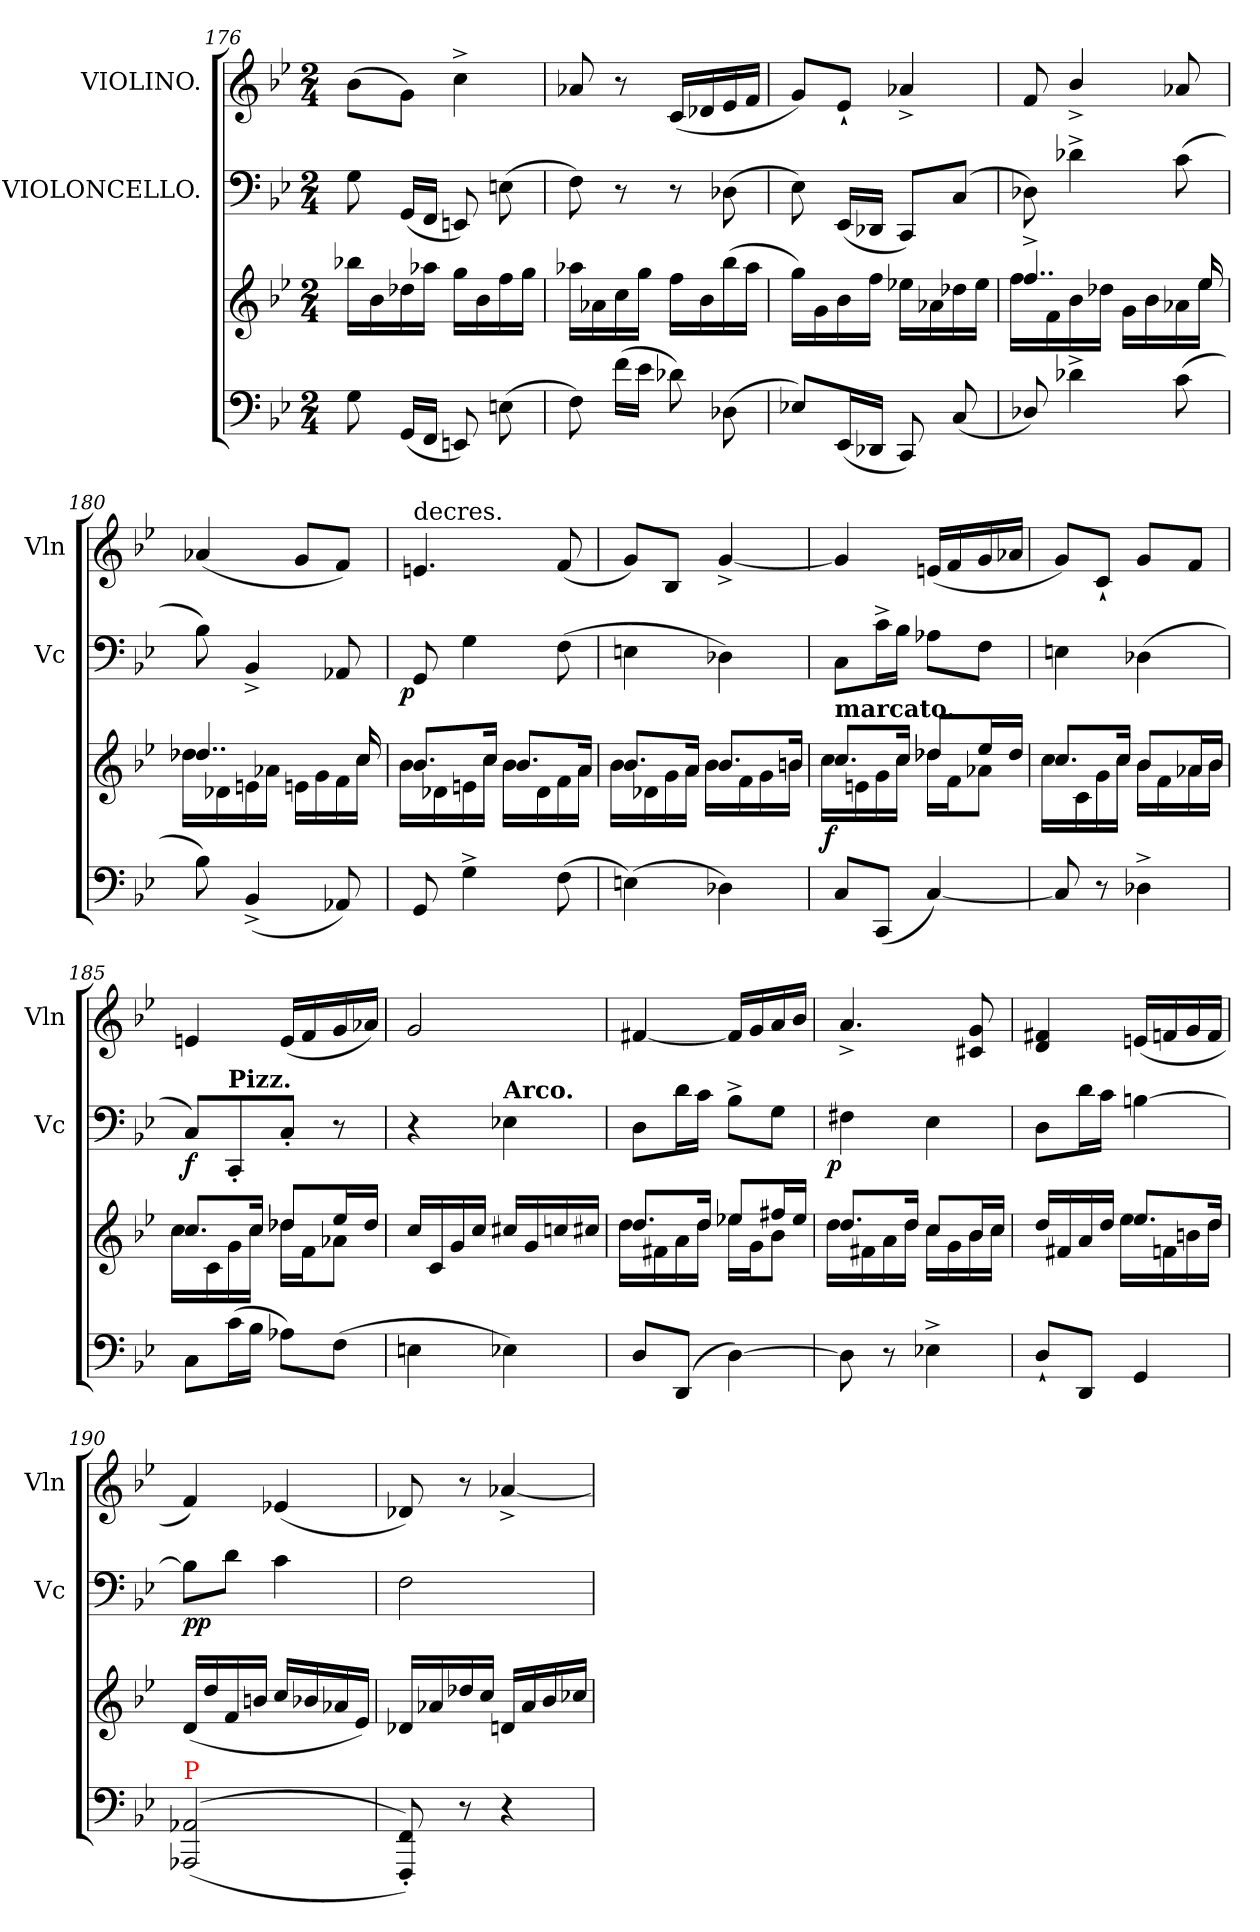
**kern	**kern	**dynam	**kern	**dynam	**kern
*part3	*part3	*part3	*part2	*part2	*part1
*staff4	*staff3	*staff3/4	*staff2	*staff2	*staff1
*	*	*	*I"VIOLONCELLO.	*	*I"VIOLINO.
*	*	*	*I'Vc	*	*I'Vln
*clefF4	*clefG2	*	*clefF4	*	*clefG2
*k[b-e-]	*k[b-e-]	*	*k[b-e-]	*	*k[b-e-]
*g:	*g:	*	*g:	*	*g:
*M2/4	*M2/4	*	*M2/4	*	*M2/4
=176	=176	=176	=176	=176	=176
8G	16bb-XLL	.	8G	.	(>8b-\L
.	16b-	.	.	.	.
(<16GGLL	16dd-X	.	(<16GGLL	.	8gJ)
16FFJJ	16aa-XJJ	.	16FFJJ	.	.
8EEn)	16ggLL	.	8EEn)	.	4cc^>
.	16b-	.	.	.	.
(>8En	16ff	.	(>8En	.	.
.	16ggJJ	.	.	.	.
=177	=177	=177	=177	=177	=177
8F)	16aa-XLL	.	8F)	.	8a-X/
.	16a-X	.	.	.	.
(>16fLL	16cc	.	8r	.	8r
16e-JJ	16ggJJ	.	.	.	.
8d-X)	16ffLL	.	8r	.	(<16cLL
.	16b-	.	.	.	16d-X
(>8D-X	(>16bb-	.	(>8D-X\	.	16e-
.	16aa-JJ	.	.	.	16fJJ
=178	=178	=178	=178	=178	=178
8E-X/L)	16ggLL)	.	8E-)	.	8gL)
.	16g	.	.	.	.
(<16EE-/L	16b-	.	(<16EE-LL	.	8e-`<J
16DD-XJJ	16ffJJ	.	16DD-XJJ	.	.
8CC)	16ee-XLL	.	8CCL)	.	4a-X^<
.	16a-X	.	.	.	.
(<8C	16dd-X	.	(>8CJ	.	.
.	16ee-JJ	.	.	.	.
=179	=179	=179	=179	=179	=179
*	*^	*	*	*	*
8D-X/)	4..ff^>	16ffLL	.	8D-X)	.	8f
.	.	16f	.	.	.	.
4d-X^>	.	16b-	.	4d-X^<	.	4b-^</
.	.	16dd-XJJ	.	.	.	.
.	.	16gLL	.	.	.	.
.	.	16b-	.	.	.	.
(>8c	.	16a-X	.	(>8c	.	8a-X
.	16ee-	16ee-JJ	.	.	.	.
=180	=180	=180	=180	=180	=180	=180
8B-)	4..dd-X	16dd-XLL	.	8B-)	.	(<4a-X
.	.	16d-X	.	.	.	.
(<4BB-^>	.	16en	.	4BB-^<	.	.
.	.	16a-XJJ	.	.	.	.
.	.	16enLL	.	.	.	8gL
.	.	16g	.	.	.	.
8AA-X)	.	16f	.	8AA-X	.	8fJ)
.	16cc	16ccJJ	.	.	.	.
=181	=181	=181	=181	=181	=181	=181
!	!	!	!	!	!	!LO:TX:a:t=decres.
!	!	!	!	!	!LO:DY:rj	!
8GG	8.b-L	16b-LL	.	8GG	p	4.en
.	.	16d-X	.	.	.	.
4G^>	.	16en	.	4G	.	.
.	16ccJk	16ccJJ	.	.	.	.
.	8.b-L	16b-LL	.	.	.	.
.	.	16d-	.	.	.	.
(>8F	.	16f	.	(>8F	.	(<8f
.	16aJk	16aJJ	.	.	.	.
=182	=182	=182	=182	=182	=182	=182
(>4En)	8.b-L	16b-LL	.	4En	.	8gL)
.	.	16d-X	.	.	.	.
.	.	16g	.	.	.	8B-J
.	16aJk	16aJJ	.	.	.	.
4D-X)	8.b-L	16b-LL	.	4D-X)	.	[4g^<
.	.	16f	.	.	.	.
.	.	16g	.	.	.	.
.	16bnJk	16bnJJ	.	.	.	.
=183	=183	=183	=183	=183	=183	=183
!	!LO:TX:a:B:t=marcato.	!	!	!	!	!
!	!	!	!LO:DY:rj	!	!	!
8CL	8.ccL	16ccLL	f	8CL	.	4g]
.	.	16en	.	.	.	.
(<8CCJ	.	16g	.	16c^<L	.	.
.	16ccJk	16ccJJ	.	16B-JJ	.	.
[4C)	8dd-XL	16dd-XLL	.	8A-XL	.	(<16enLL
.	.	16fJ	.	.	.	16f
.	16ee-L	8a-XJ	.	8FJ	.	16g
.	16dd-JJ	.	.	.	.	16a-XJJ
=184	=184	=184	=184	=184	=184	=184
8C]	8.ccL	16ccLL	.	4En	.	8gL)
.	.	16c	.	.	.	.
8r	.	16g	.	.	.	8c`<J
.	16ccJk	16ccJJ	.	.	.	.
4D-X^>	8b-L	16b-LL	.	(<4D-X	.	8gL
.	.	16f	.	.	.	.
.	16a-XL	16a-X	.	.	.	8fJ
.	16b-JJ	16b-JJ	.	.	.	.
=185	=185	=185	=185	=185	=185	=185
8CL	8.ccL	16ccLL	.	8CL)	f	4en
.	.	16c	.	.	.	.
!	!	!	!	!LO:TX:a:B:t=Pizz.	!	!
(>16cL	.	16g	.	8CC'<	.	.
16B-JJ	16ccJk	16ccJJ	.	.	.	.
8A-XL)	8dd-XL	16dd-XLL	.	8C'<J	.	(<16eLL
.	.	16fJ	.	.	.	16f
(>8FJ	16ee-L	8a-XJ	.	8r	.	16g
.	16dd-JJ	.	.	.	.	16a-XJJ)
*	*v	*v	*	*	*	*
=186	=186	=186	=186	=186	=186
4En	16ccLL	.	4r	.	2g
.	16c	.	.	.	.
.	16g	.	.	.	.
.	16ccJJ	.	.	.	.
!	!	!	!LO:TX:a:B:t=Arco.	!	!
4E-X)	16cc#X/LL	.	4E-X	.	.
.	16g	.	.	.	.
.	16ccn	.	.	.	.
.	16cc#XJJ	.	.	.	.
=187	=187	=187	=187	=187	=187
*	*^	*	*	*	*
8DL	8.ddL	16ddLL	.	8DL	.	[4f#X
.	.	16f#X	.	.	.	.
(<8DDJ	.	16a	.	16dL	.	.
.	16ddJk	16ddJJ	.	16cJJ	.	.
[4D\)	8ee-XL	16ee-XLL	.	8B-^<L	.	16f#LL]
.	.	16gJ	.	.	.	16g
.	16ff#XL	8b-J	.	8GJ	.	16a
.	16ee-JJ	.	.	.	.	16b-JJ
=188	=188	=188	=188	=188	=188	=188
!	!	!	!	!	!LO:DY:rj	!
8D\]	8.ddL	16ddLL	.	4F#X	p	4.a^<
.	.	16f#X	.	.	.	.
8r	.	16a	.	.	.	.
.	16ddJk	16ddJJ	.	.	.	.
4E-X^	8ccL	16ccLL	.	4E-	.	.
.	.	16g	.	.	.	.
.	16b-L	16b-	.	.	.	8g 8c#X
.	16ccJJ	16ccJJ	.	.	.	.
=189	=189	=189	=189	=189	=189	=189
8D`</L	16dd/LL	4ryy	.	8DL	.	4f#X 4d
.	16f#X	.	.	.	.	.
8DDJ	16a	.	.	16dL	.	.
.	16ddJJ	.	.	16cJJ	.	.
4GG	8.ee-L	16ee-LL	.	[4Bn	.	(<16enLL
.	.	16f	.	.	.	16fn
.	.	16bn	.	.	.	16g
.	16ddJk	16ddJJ	.	.	.	16fJJ
=190	=190	=190	=190	=190	=190	=190
!LO:TX:a:color=red:t=P	!	!	!	!	!	!
*	*v	*v	*	*	*	*
(<(<2AA-X/ 2AAA-X/	(<16dLL	.	8BnL]	pp	4f)
.	16dd	.	.	.	.
.	16f	.	8dJ	.	.
.	16bnJJ	.	.	.	.
.	16ccLL	.	4c	.	(<4e-X
.	16b-X	.	.	.	.
.	16a-X	.	.	.	.
.	16e-JJ)	.	.	.	.
=191	=191	=191	=191	=191	=191
8FF'< 8FFF'<))	16d-XLL	.	2F	.	8d-X)
.	16a-X	.	.	.	.
8r	16dd-X	.	.	.	8r
.	16ccJJ	.	.	.	.
4r	16dnLL	.	.	.	[4a-X^<
.	16a-	.	.	.	.
.	16b-	.	.	.	.
.	16cc-XJJ	.	.	.	.
=	=	=	=	=	=
*-	*-	*-	*-	*-	*-
